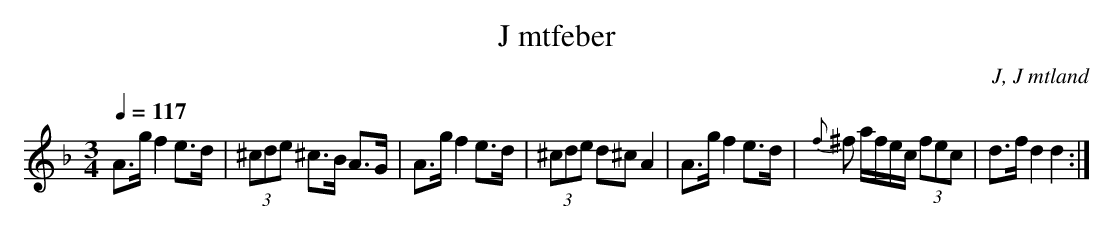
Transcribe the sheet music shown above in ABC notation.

X:1
T: J mtfeber
O: J, J mtland
M:3/4
L:1/8
Q:1/4=117
K:Dm
A>g f2 e>d|(3^cde ^c>B A>G|A>g f2 e>d|(3^cde d^c A2|A>g f2 e>d|{f}^f a/f/e/c/ (3fec|d>f d2 d2 :|
